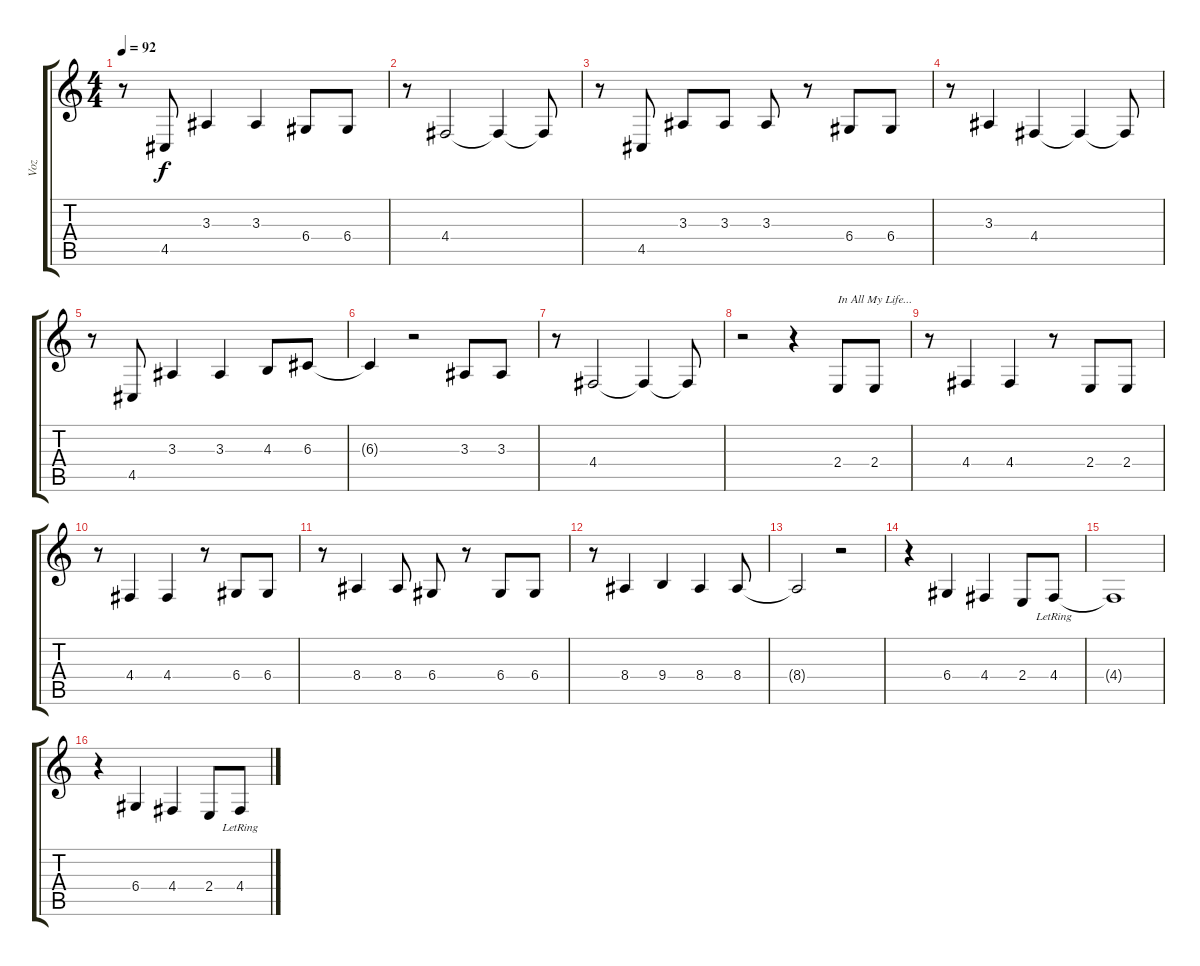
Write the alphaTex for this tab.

\track ("Voz" "Voz") {instrument harmonica}
\staff {score tabs}
\tuning (E4 B3 G3 D3 A2 E2) {hide}
\ts (4 4)
\tempo 92
\clef g2
\ks c
r.8{dy f} 4.5.8 3.3.4 3.3.4 6.4.8 6.4.8 |
r.8 4.4.2 4.4{t}.4 4.4{t}.8 |
r.8 4.5.8 3.3.8 3.3.8 3.3.8 r.8 6.4.8 6.4.8 |
r.8 3.3.4 4.4.4 4.4{t}.4 4.4{t}.8 |
r.8 4.5.8 3.3.4 3.3.4 4.3.8 6.3.8 |
6.3{t}.4 r.2 3.3.8 3.3.8 |
r.8 4.4.2 4.4{t}.4 4.4{t}.8 |
r.2 r.4 2.4.8{txt "In All My Life..."} 2.4.8 |
r.8 4.4.4 4.4.4 r.8 2.4.8 2.4.8 |
r.8 4.4.4 4.4.4 r.8 6.4.8 6.4.8 |
r.8 8.4.4 8.4.8 6.4.8 r.8 6.4.8 6.4.8 |
r.8 8.4.4 9.4.4 8.4.4 8.4.8 |
8.4{t}.2 r.2 |
r.4 6.4.4 4.4.4 2.4.8 4.4{lr}.8 |
4.4{t}.1 |
r.4 6.4.4 4.4.4 2.4.8 4.4{lr}.8
